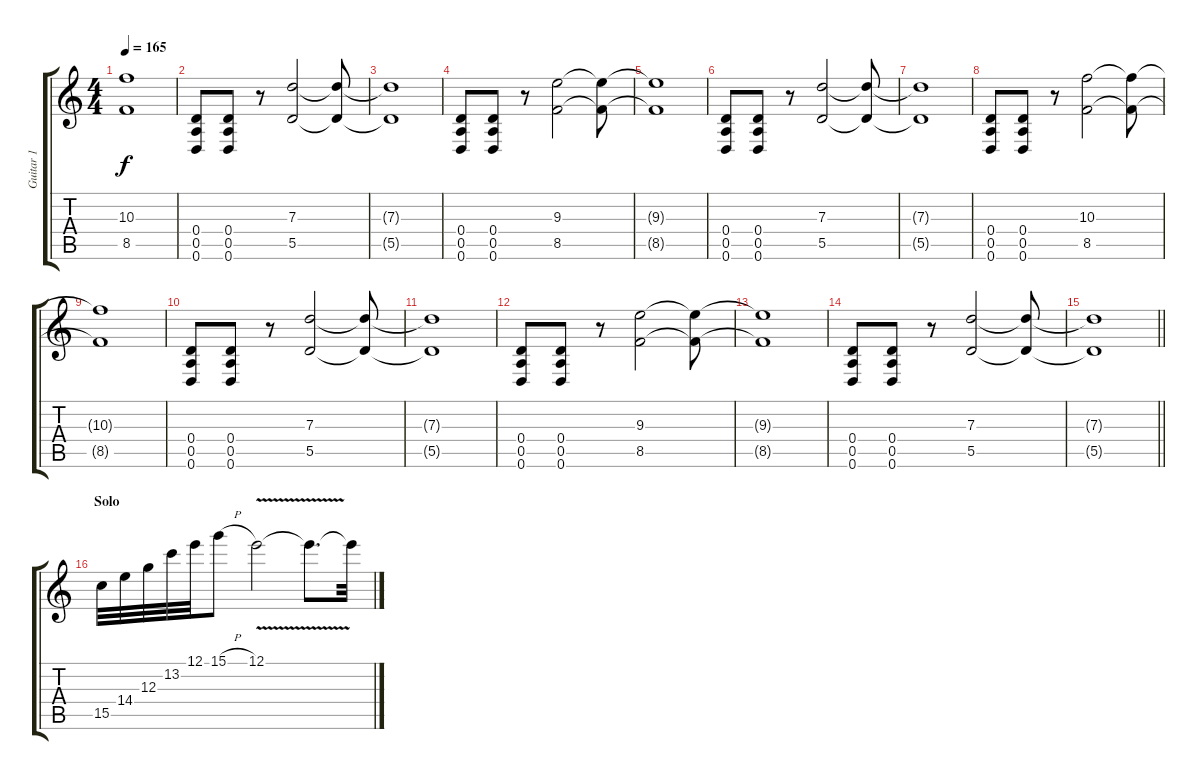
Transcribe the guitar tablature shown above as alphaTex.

\track ("Guitar 1" "Guitar 1") {instrument distortionguitar}
\staff {score tabs}
\tuning (E4 B3 G3 D3 A2 D2) {hide}
\ts (4 4)
\tempo 165
\clef g2
\ks c
(10.3{t} 8.5{t}).1{dy f} |
(0.4 0.5 0.6).8 (0.4 0.5 0.6).8 r.8 (7.3 5.5).2 (7.3{t} 5.5{t}).8 |
(7.3{t} 5.5{t}).1 |
(0.4 0.5 0.6).8 (0.4 0.5 0.6).8 r.8 (9.3 8.5).2 (9.3{t} 8.5{t}).8 |
(9.3{t} 8.5{t}).1 |
(0.4 0.5 0.6).8 (0.4 0.5 0.6).8 r.8 (7.3 5.5).2 (7.3{t} 5.5{t}).8 |
(7.3{t} 5.5{t}).1 |
(0.4 0.5 0.6).8 (0.4 0.5 0.6).8 r.8 (10.3 8.5).2 (10.3{t} 8.5{t}).8 |
(10.3{t} 8.5{t}).1 |
(0.4 0.5 0.6).8 (0.4 0.5 0.6).8 r.8 (7.3 5.5).2 (7.3{t} 5.5{t}).8 |
(7.3{t} 5.5{t}).1 |
(0.4 0.5 0.6).8 (0.4 0.5 0.6).8 r.8 (9.3 8.5).2 (9.3{t} 8.5{t}).8 |
(9.3{t} 8.5{t}).1 |
(0.4 0.5 0.6).8 (0.4 0.5 0.6).8 r.8 (7.3 5.5).2 (7.3{t} 5.5{t}).8 |
\barLineRight lightlight
(7.3{t} 5.5{t}).1 |
\section ("" "Solo")
15.5.32 14.4.32 12.3.32 13.2.32 12.1.32 15.1{h}.8 12.1{v}.2 12.1{t}.8{d} 12.1{t}.32
